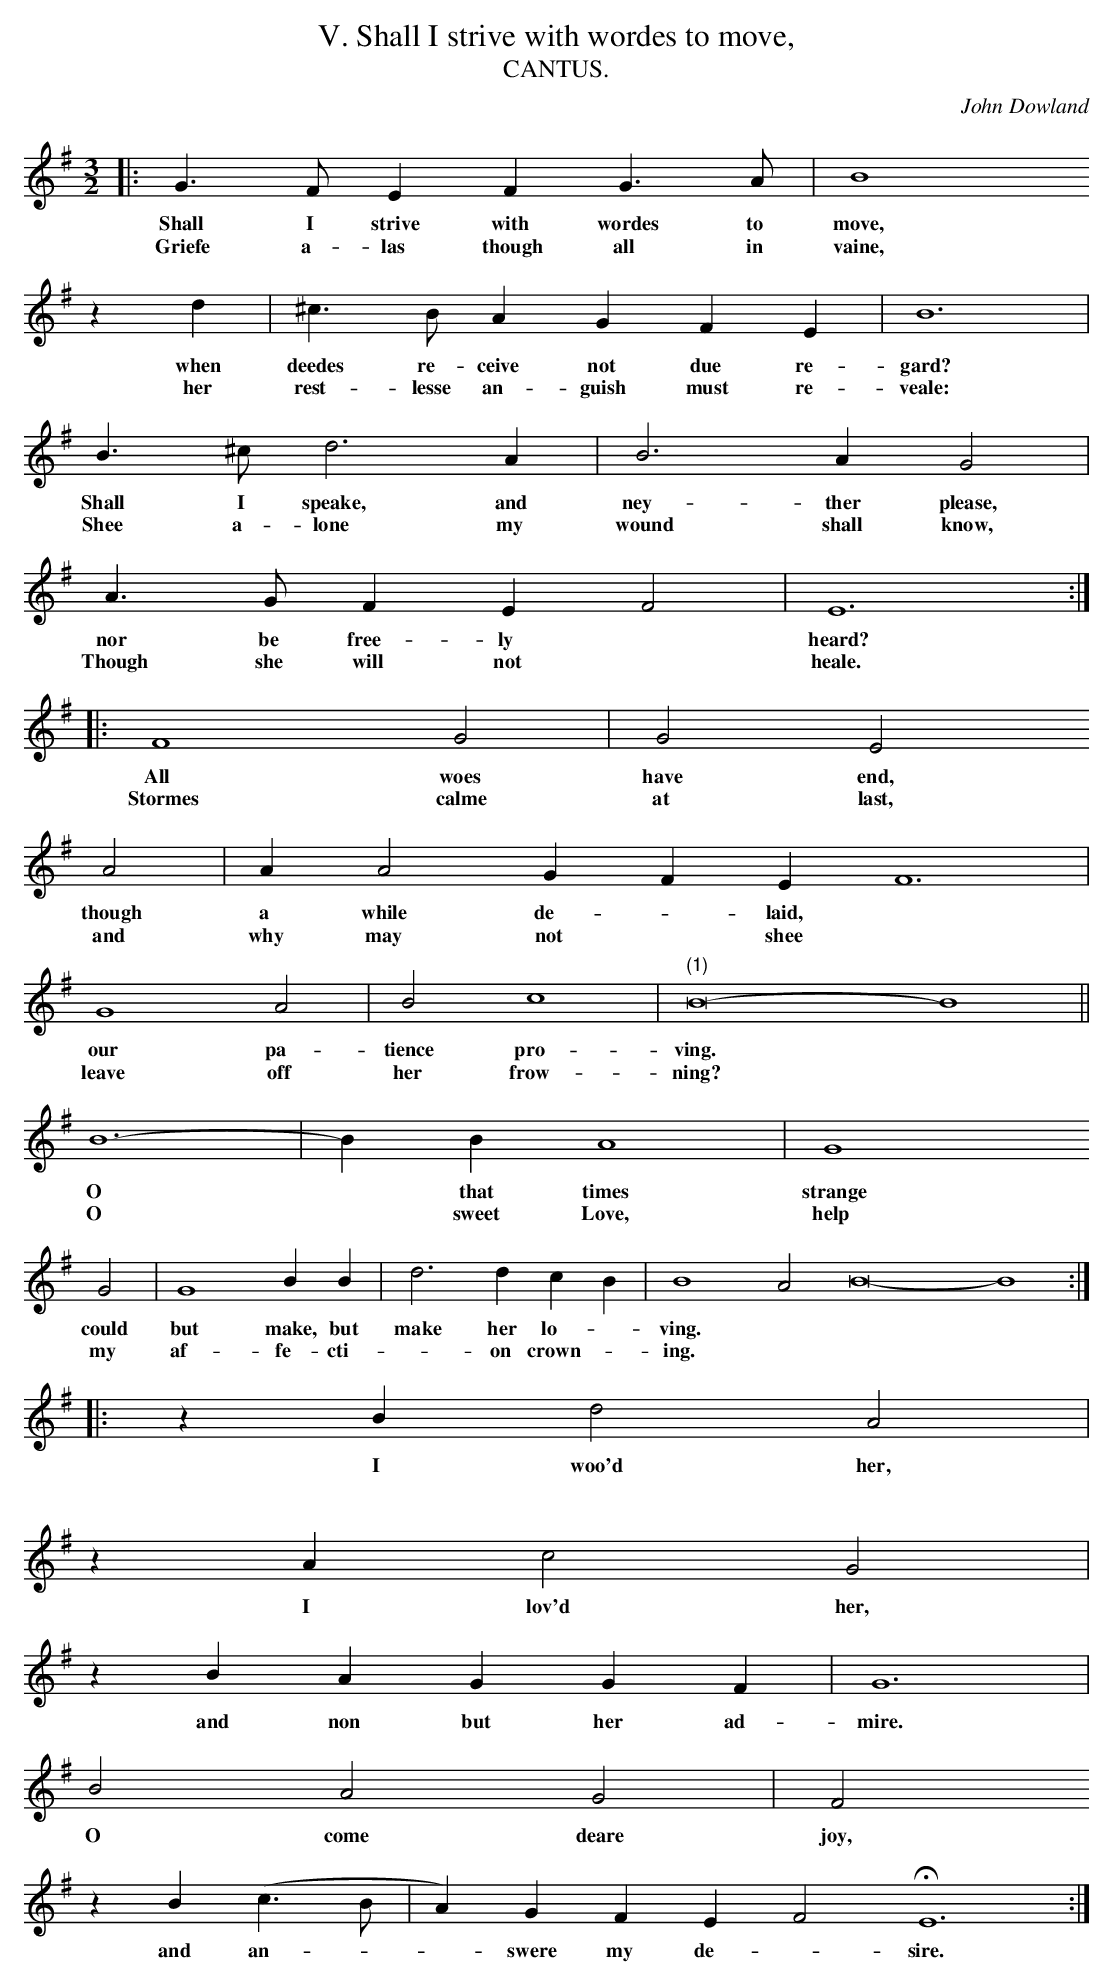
X:1
T:V. Shall I strive with wordes to move,
T:CANTUS.
C: John Dowland
L:1/4
M:3/2
K:E min
|:G > F E  F G > A | B4
w: Shall I strive with wordes to move,
w: Griefe a- las though all in vaine,
z d | ^c > B A G F E | B6 |
w: when deedes re- ceive not due re- gard?
w: her rest- lesse an- guish must re- veale:
B > ^c d3 A | B3 A G2 |
w: Shall I speake, and ney- ther please,
w: Shee a- lone my wound shall know,
A > G F E F2 | E6 :|
w: nor be free- ly * heard?
w: Though she will not * heale.
|: F4 G2 | G2 E2
w: All woes have end,
w: Stormes calme at last,
A2 | A A2 G F E F6 |
w: though a while  de- * laid, *
w: and why may not * shee  *
G4 A2 | B2 c4 | "(1)"B8 - B4 ||
w: our pa- tience pro- ving. *
w: leave  off her frow- ning? *
B6 - | B B A4 | G4
w: O * that times strange ef- fects
w: O * sweet Love, help her hands
 G2 | G4 B B | d3 d c B | B4 A2 B8-B4 :|
w: could but make, but make her lo- * ving. *
w: my af- fe- cti- * on crown- * ing. *
|:z B d2 A2 |
w: I woo'd her,
z A c2 G2 |
w: I lov'd her,
z B A G G F | G6 |
w: and non but her ad- mire.
B2 A2 G2 | F2
w: O come deare joy,
z B ( c > B | A ) G F E F2 HE6 :|
w: and an- * * swere my de- * sire.
